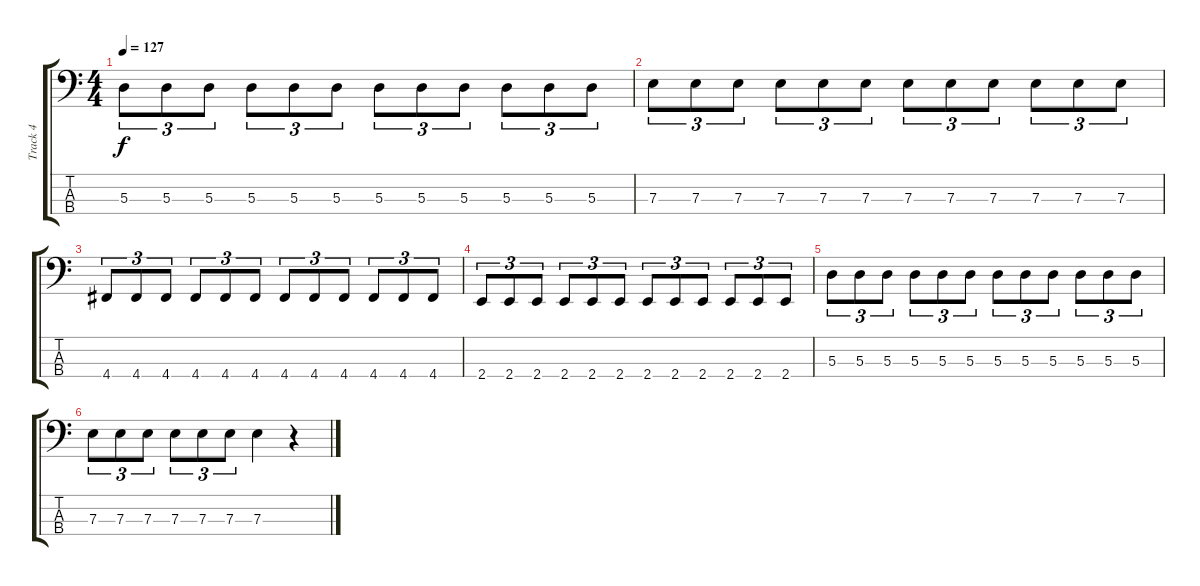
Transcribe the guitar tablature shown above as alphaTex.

\track ("Track 4" "Track 4") {instrument electricbassfinger}
\staff {score tabs}
\tuning (G2 D2 A1 D1) {hide}
\ts (4 4)
\tempo 127
\clef f4
\ks c
5.3.8{tu (3 2) dy f} 5.3.8{tu (3 2)} 5.3.8{tu (3 2)} 5.3.8{tu (3 2)} 5.3.8{tu (3 2)} 5.3.8{tu (3 2)} 5.3.8{tu (3 2)} 5.3.8{tu (3 2)} 5.3.8{tu (3 2)} 5.3.8{tu (3 2)} 5.3.8{tu (3 2)} 5.3.8{tu (3 2)} |
7.3.8{tu (3 2)} 7.3.8{tu (3 2)} 7.3.8{tu (3 2)} 7.3.8{tu (3 2)} 7.3.8{tu (3 2)} 7.3.8{tu (3 2)} 7.3.8{tu (3 2)} 7.3.8{tu (3 2)} 7.3.8{tu (3 2)} 7.3.8{tu (3 2)} 7.3.8{tu (3 2)} 7.3.8{tu (3 2)} |
4.4.8{tu (3 2)} 4.4.8{tu (3 2)} 4.4.8{tu (3 2)} 4.4.8{tu (3 2)} 4.4.8{tu (3 2)} 4.4.8{tu (3 2)} 4.4.8{tu (3 2)} 4.4.8{tu (3 2)} 4.4.8{tu (3 2)} 4.4.8{tu (3 2)} 4.4.8{tu (3 2)} 4.4.8{tu (3 2)} |
2.4.8{tu (3 2)} 2.4.8{tu (3 2)} 2.4.8{tu (3 2)} 2.4.8{tu (3 2)} 2.4.8{tu (3 2)} 2.4.8{tu (3 2)} 2.4.8{tu (3 2)} 2.4.8{tu (3 2)} 2.4.8{tu (3 2)} 2.4.8{tu (3 2)} 2.4.8{tu (3 2)} 2.4.8{tu (3 2)} |
5.3.8{tu (3 2)} 5.3.8{tu (3 2)} 5.3.8{tu (3 2)} 5.3.8{tu (3 2)} 5.3.8{tu (3 2)} 5.3.8{tu (3 2)} 5.3.8{tu (3 2)} 5.3.8{tu (3 2)} 5.3.8{tu (3 2)} 5.3.8{tu (3 2)} 5.3.8{tu (3 2)} 5.3.8{tu (3 2)} |
7.3.8{tu (3 2)} 7.3.8{tu (3 2)} 7.3.8{tu (3 2)} 7.3.8{tu (3 2)} 7.3.8{tu (3 2)} 7.3.8{tu (3 2)} 7.3.4 r.4
